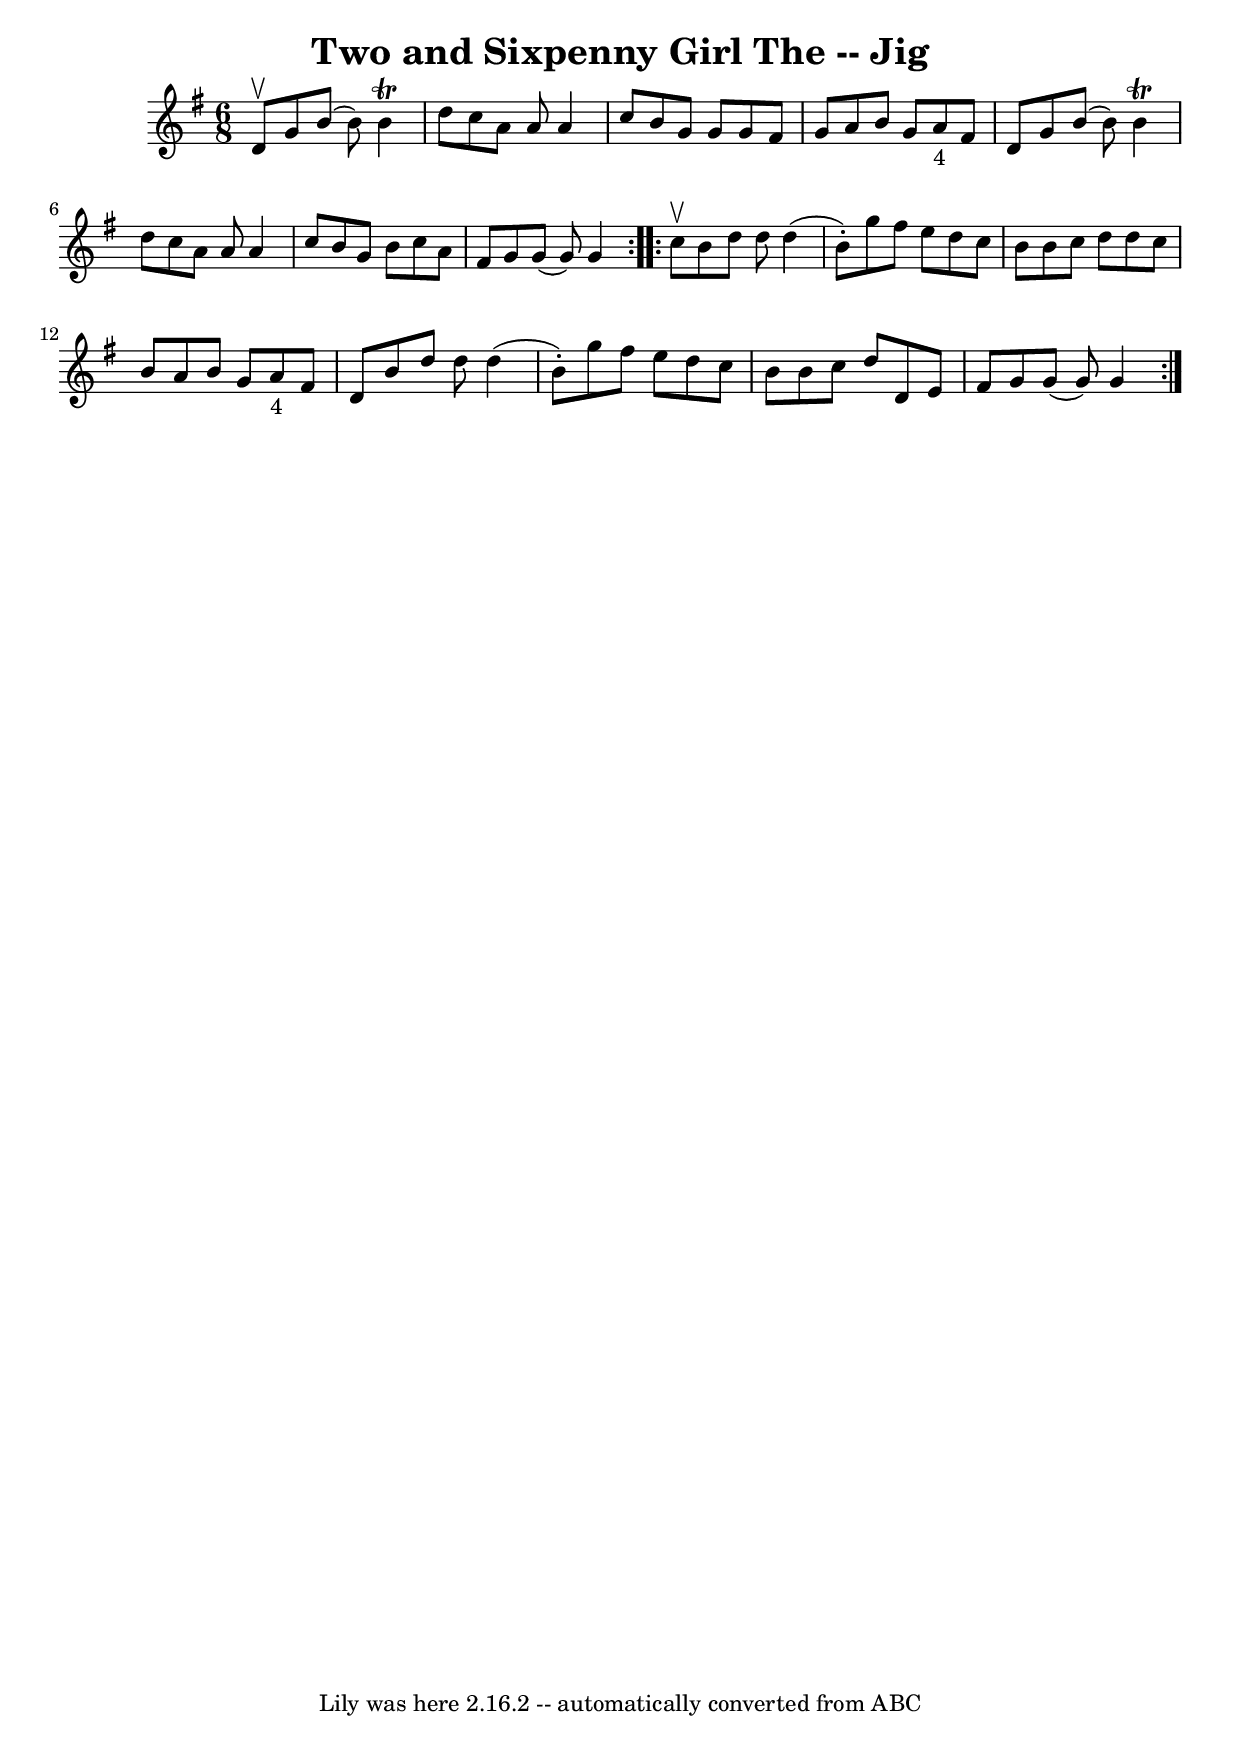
\version "2.16.2"
\include "Mammoth.ily"
\header {
  %% book = "Ryan's Mammoth Collection"
  crossRefNumber = "1"
  footnotes = ""
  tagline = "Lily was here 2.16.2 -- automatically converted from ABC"
  title = "Two and Sixpenny Girl The -- Jig"

}
voicedefault =  {



  \repeat volta 2 {

    \time 6/8 
    \key g \major
    d'8^\upbow |
    g'8 b'8 (b'8) b'4^\trill d''8  |
    c''8 a'8 a'8 a'4 c''8  |
    b'8    
    g'8 g'8 g'8 fis'8 g'8  |
    a'8 b'8 g'8 a'8_"4"   
    fis'8 d'8  |
    g'8 b'8 (b'8) b'4^\trill d''8  
    |
    c''8 a'8 a'8 a'4 c''8  |
    b'8 g'8 b'8    
    c''8 a'8 fis'8  |
    g'8 g'8 (g'8) g'4  

  } 
  \repeat volta 2 {
    c''8^\upbow |
    b'8 d''8 d''8 d''4 (
    b'8-.) |
    g''8 fis''8 e''8 d''8 c''8 b'8  |
    
    b'8 c''8 d''8 d''8 c''8 b'8  |
    a'8 b'8 g'8      
    a'8_"4" fis'8 d'8  |
    b'8 d''8 d''8 d''4 (b'8-.) 
    |
    g''8 fis''8 e''8 d''8 c''8 b'8  |
    b'8    
    c''8 d''8 d'8 e'8 fis'8  |
    g'8 g'8 (g'8) g'4  
  } 
  

}

\score{
  <<

    \context Staff="default"
    {
      \voicedefault 
      
    }

  >>
  \layout {
    
  }
  \midi {
  }

}
